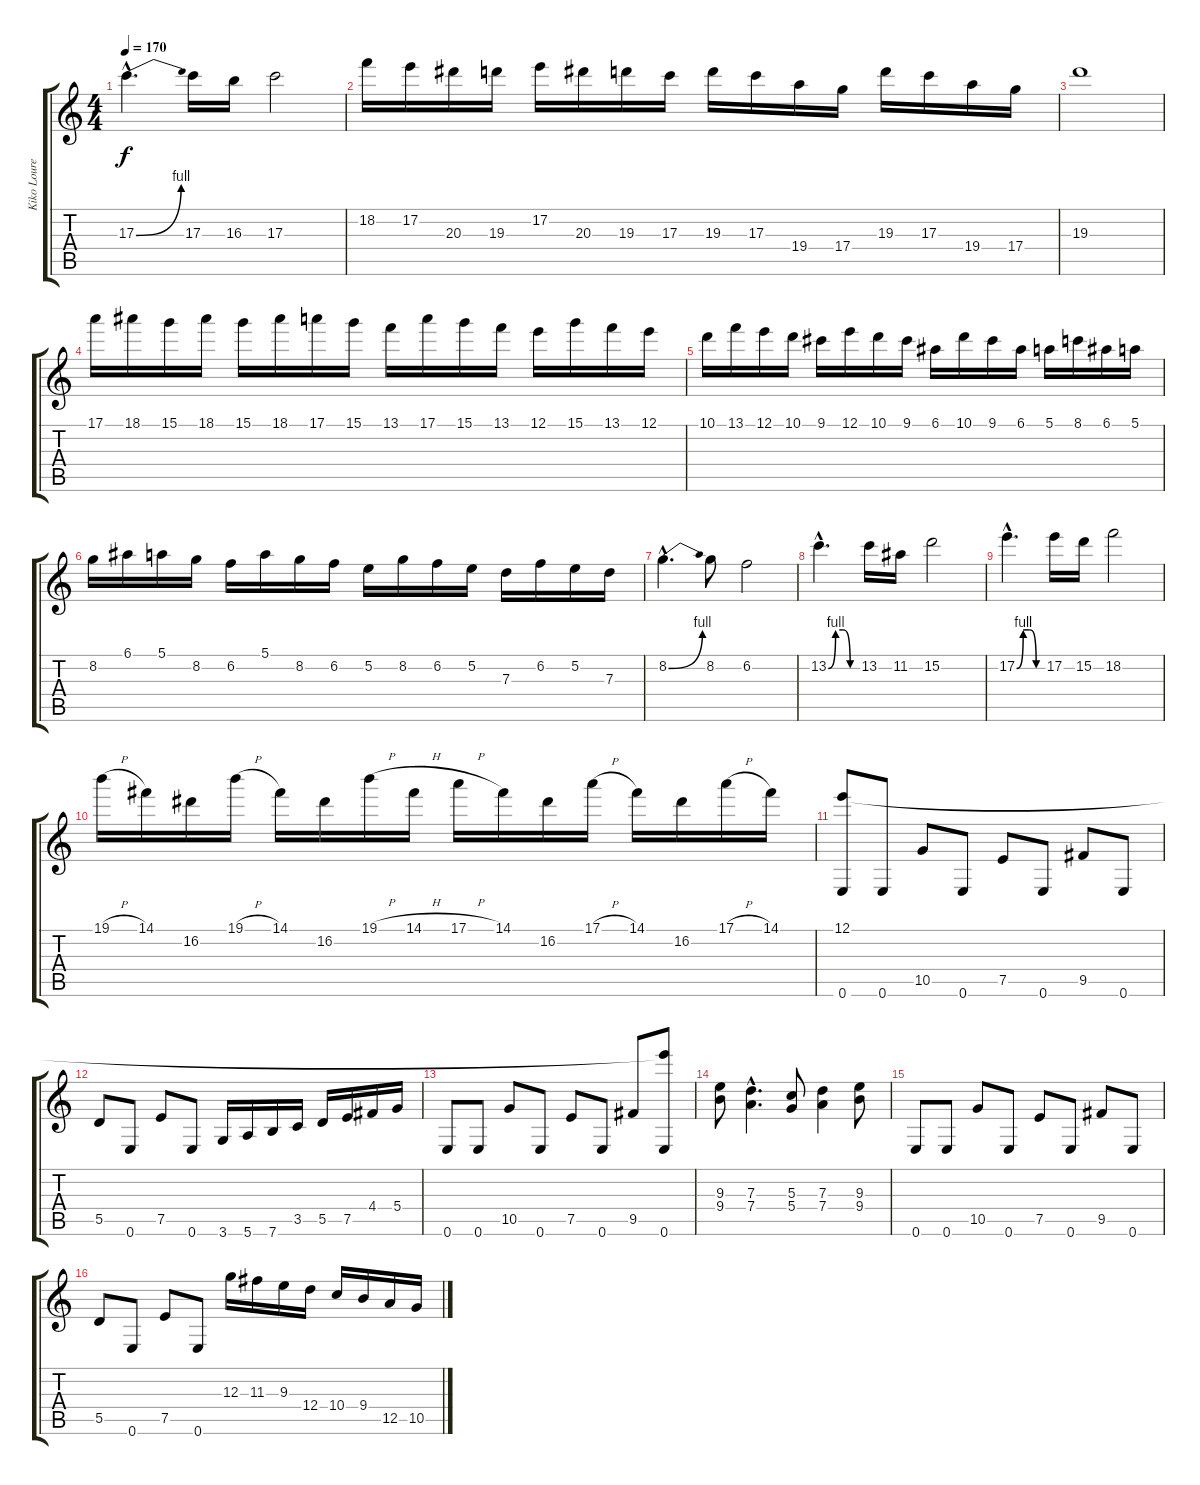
\track ("Kiko Loureiro" "Kiko Loure") {instrument overdrivenguitar}
\staff {score tabs}
\tuning (E4 B3 G3 D3 A2 E2) {hide}
\ts (4 4)
\tempo 170
\clef g2
\ks c
17.3{be (bend 0 0 60 4) hac}.4{d dy f} 17.3.16 16.3.16 17.3.2 |
18.2.16 17.2.16 20.3.16 19.3.16 17.2.16 20.3.16 19.3.16 17.3.16 19.3.16 17.3.16 19.4.16 17.4.16 19.3.16 17.3.16 19.4.16 17.4.16 |
19.3.1 |
17.1.16 18.1.16 15.1.16 18.1.16 15.1.16 18.1.16 17.1.16 15.1.16 13.1.16 17.1.16 15.1.16 13.1.16 12.1.16 15.1.16 13.1.16 12.1.16 |
10.1.16 13.1.16 12.1.16 10.1.16 9.1.16 12.1.16 10.1.16 9.1.16 6.1.16 10.1.16 9.1.16 6.1.16 5.1.16 8.1.16 6.1.16 5.1.16 |
8.2.16 6.1.16 5.1.16 8.2.16 6.2.16 5.1.16 8.2.16 6.2.16 5.2.16 8.2.16 6.2.16 5.2.16 7.3.16 6.2.16 5.2.16 7.3.16 |
8.2{be (bend 0 0 60 4) hac}.4{d} 8.2.8 6.2.2 |
13.2{be (custom 0 0 15 4 30 4 45 0 60 0) hac}.4{d} 13.2.16 11.2.16 15.2.2 |
17.2{be (custom 0 0 15 4 30 4 45 0 60 0) hac}.4{d} 17.2.16 15.2.16 18.2.2 |
19.1{h}.16 14.1.16 16.2.16 19.1{h}.16 14.1.16 16.2.16 19.1{h}.16 14.1{h}.16 17.1{h}.16 14.1.16 16.2.16 17.1{h}.16 14.1.16 16.2.16 17.1{h}.16 14.1.16 |
(12.1 0.6).8{balance 4} 0.6.8 10.5.8 0.6.8 7.5.8 0.6.8 9.5.8 0.6.8 |
5.5.8 0.6.8 7.5.8 0.6.8 3.6.16 5.6.16 7.6.16 3.5.16 5.5.16 7.5.16 4.4.16 5.4.16 |
0.6.8 0.6.8 10.5.8 0.6.8 7.5.8 0.6.8 9.5.8 (12.1{t} 0.6).8 |
(9.3 9.4).8 (7.3{hac} 7.4{hac}).4{d} (5.3 5.4).8 (7.3 7.4).4 (9.3 9.4).8 |
0.6.8 0.6.8 10.5.8 0.6.8 7.5.8 0.6.8 9.5.8 0.6.8 |
5.5.8 0.6.8 7.5.8 0.6.8 12.3.16 11.3.16 9.3.16 12.4.16 10.4.16 9.4.16 12.5.16 10.5.16
